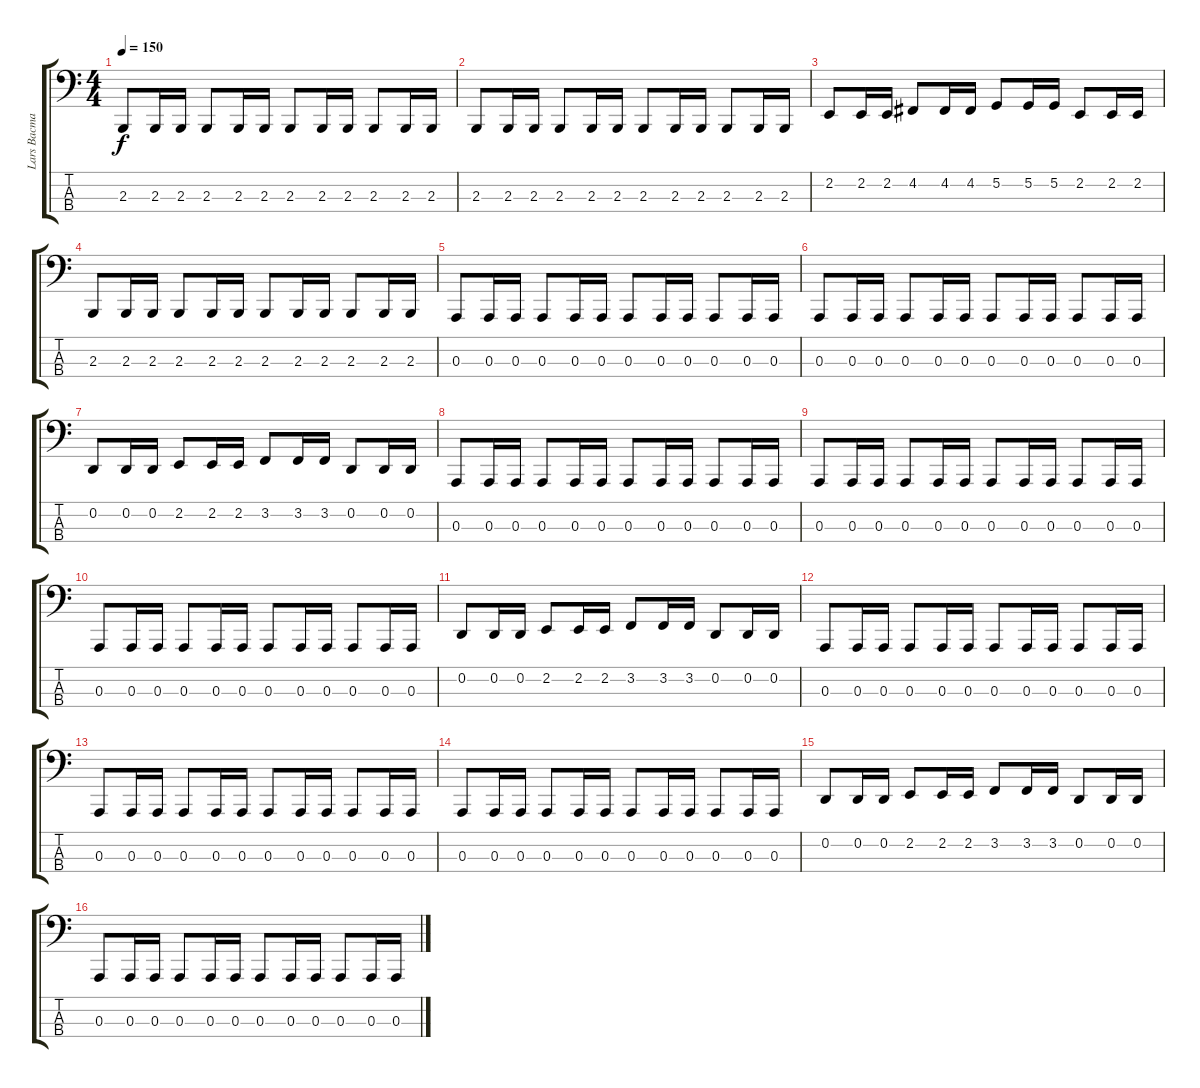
\track ("Lars Bacman" "Lars Bacma") {instrument lead8bassandlead}
\staff {score tabs}
\tuning (G2 D2 A1 E1) {hide}
\ts (4 4)
\tempo 150
\clef f4
\ks c
2.3.8{dy f} 2.3.16 2.3.16 2.3.8 2.3.16 2.3.16 2.3.8 2.3.16 2.3.16 2.3.8 2.3.16 2.3.16 |
2.3.8 2.3.16 2.3.16 2.3.8 2.3.16 2.3.16 2.3.8 2.3.16 2.3.16 2.3.8 2.3.16 2.3.16 |
2.2.8 2.2.16 2.2.16 4.2.8 4.2.16 4.2.16 5.2.8 5.2.16 5.2.16 2.2.8 2.2.16 2.2.16 |
2.3.8 2.3.16 2.3.16 2.3.8 2.3.16 2.3.16 2.3.8 2.3.16 2.3.16 2.3.8 2.3.16 2.3.16 |
0.3.8 0.3.16 0.3.16 0.3.8 0.3.16 0.3.16 0.3.8 0.3.16 0.3.16 0.3.8 0.3.16 0.3.16 |
0.3.8 0.3.16 0.3.16 0.3.8 0.3.16 0.3.16 0.3.8 0.3.16 0.3.16 0.3.8 0.3.16 0.3.16 |
0.2.8 0.2.16 0.2.16 2.2.8 2.2.16 2.2.16 3.2.8 3.2.16 3.2.16 0.2.8 0.2.16 0.2.16 |
0.3.8 0.3.16 0.3.16 0.3.8 0.3.16 0.3.16 0.3.8 0.3.16 0.3.16 0.3.8 0.3.16 0.3.16 |
0.3.8 0.3.16 0.3.16 0.3.8 0.3.16 0.3.16 0.3.8 0.3.16 0.3.16 0.3.8 0.3.16 0.3.16 |
0.3.8 0.3.16 0.3.16 0.3.8 0.3.16 0.3.16 0.3.8 0.3.16 0.3.16 0.3.8 0.3.16 0.3.16 |
0.2.8 0.2.16 0.2.16 2.2.8 2.2.16 2.2.16 3.2.8 3.2.16 3.2.16 0.2.8 0.2.16 0.2.16 |
0.3.8 0.3.16 0.3.16 0.3.8 0.3.16 0.3.16 0.3.8 0.3.16 0.3.16 0.3.8 0.3.16 0.3.16 |
0.3.8 0.3.16 0.3.16 0.3.8 0.3.16 0.3.16 0.3.8 0.3.16 0.3.16 0.3.8 0.3.16 0.3.16 |
0.3.8 0.3.16 0.3.16 0.3.8 0.3.16 0.3.16 0.3.8 0.3.16 0.3.16 0.3.8 0.3.16 0.3.16 |
0.2.8 0.2.16 0.2.16 2.2.8 2.2.16 2.2.16 3.2.8 3.2.16 3.2.16 0.2.8 0.2.16 0.2.16 |
0.3.8 0.3.16 0.3.16 0.3.8 0.3.16 0.3.16 0.3.8 0.3.16 0.3.16 0.3.8 0.3.16 0.3.16
